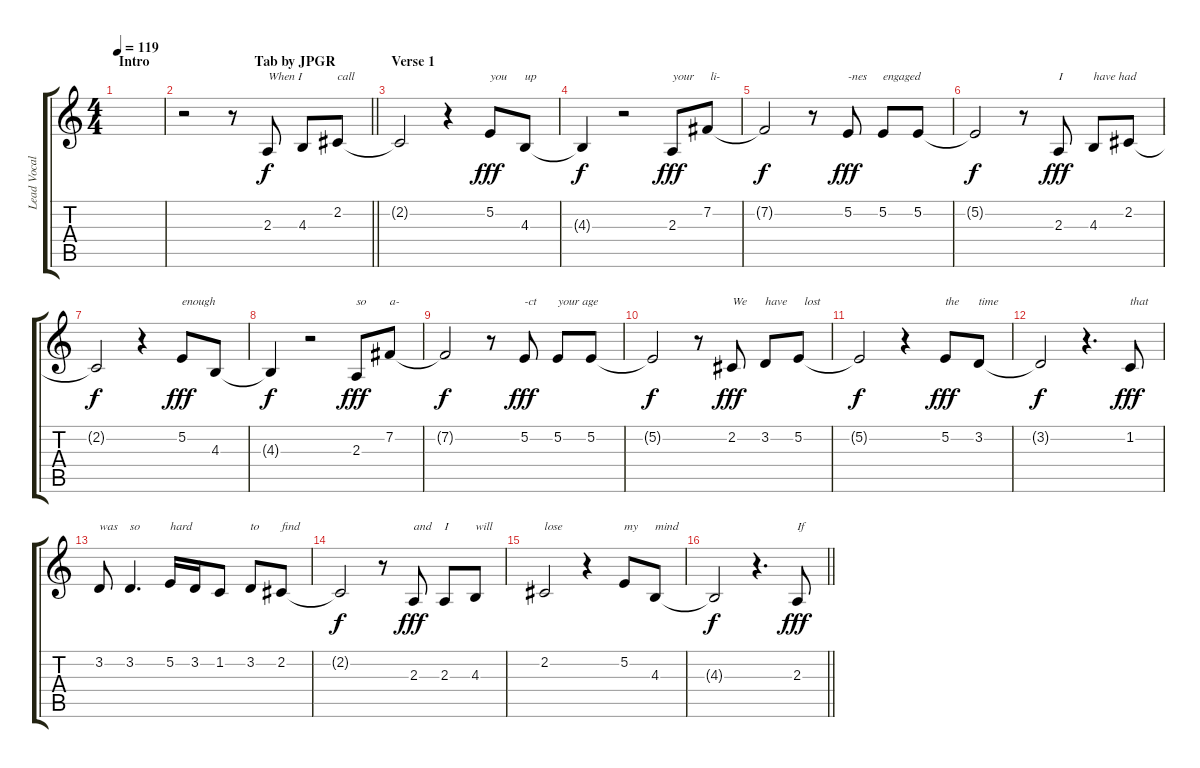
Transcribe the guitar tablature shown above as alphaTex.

\track ("Lead Vocal (Paul McCartney)" "Lead Vocal") {instrument altosax}
\staff {score tabs}
\tuning (E4 B3 G3 D3 A2 E2) {hide}
\ts (4 4)
\section ("" "Intro                              Tab by JPGR")
\tempo 119
\clef g2
\ks c
|
\barLineRight lightlight
r.2 r.8 2.3.8{txt "When I"} 4.3.8 2.2.8{txt "call"} |
\section ("" "Verse 1")
2.2{t}.2{dy f} r.4 5.2.8{txt "you" dy fff} 4.3.8{txt "up"} |
4.3{t}.4{dy f} r.2 2.3.8{txt "your" dy fff} 7.2.8{txt " li-"} |
7.2{t}.2{dy f} r.8 5.2.8{txt "-nes" dy fff} 5.2.8{txt "engaged"} 5.2.8 |
5.2{t}.2{dy f} r.8 2.3.8{txt "I" dy fff} 4.3.8{txt "have had"} 2.2.8 |
2.2{t}.2{dy f} r.4 5.2.8{txt "enough" dy fff} 4.3.8 |
4.3{t}.4{dy f} r.2 2.3.8{txt "so" dy fff} 7.2.8{txt "a-"} |
7.2{t}.2{dy f} r.8 5.2.8{txt "-ct" dy fff} 5.2.8{txt "your age"} 5.2.8 |
5.2{t}.2{dy f} r.8 2.2.8{txt "We" dy fff} 3.2.8{txt "have"} 5.2.8{txt "  lost"} |
5.2{t}.2{dy f} r.4 5.2.8{txt "the" dy fff} 3.2.8{txt "time"} |
3.2{t}.2{dy f} r.4{d} 1.2.8{txt "that" dy fff} |
3.2.8{txt "was"} 3.2.4{d txt "so"} 5.2.16{txt "hard "} 3.2.16 1.2.8 3.2.8{txt "to"} 2.2.8{txt "find"} |
2.2{t}.2{dy f} r.8 2.3.8{txt "and" dy fff} 2.3.8{txt "I"} 4.3.8{txt "will"} |
2.2.2{txt "lose"} r.4 5.2.8{txt "my"} 4.3.8{txt "mind"} |
\barLineRight lightlight
4.3{t}.2{dy f} r.4{d} 2.3.8{txt "If" dy fff}
